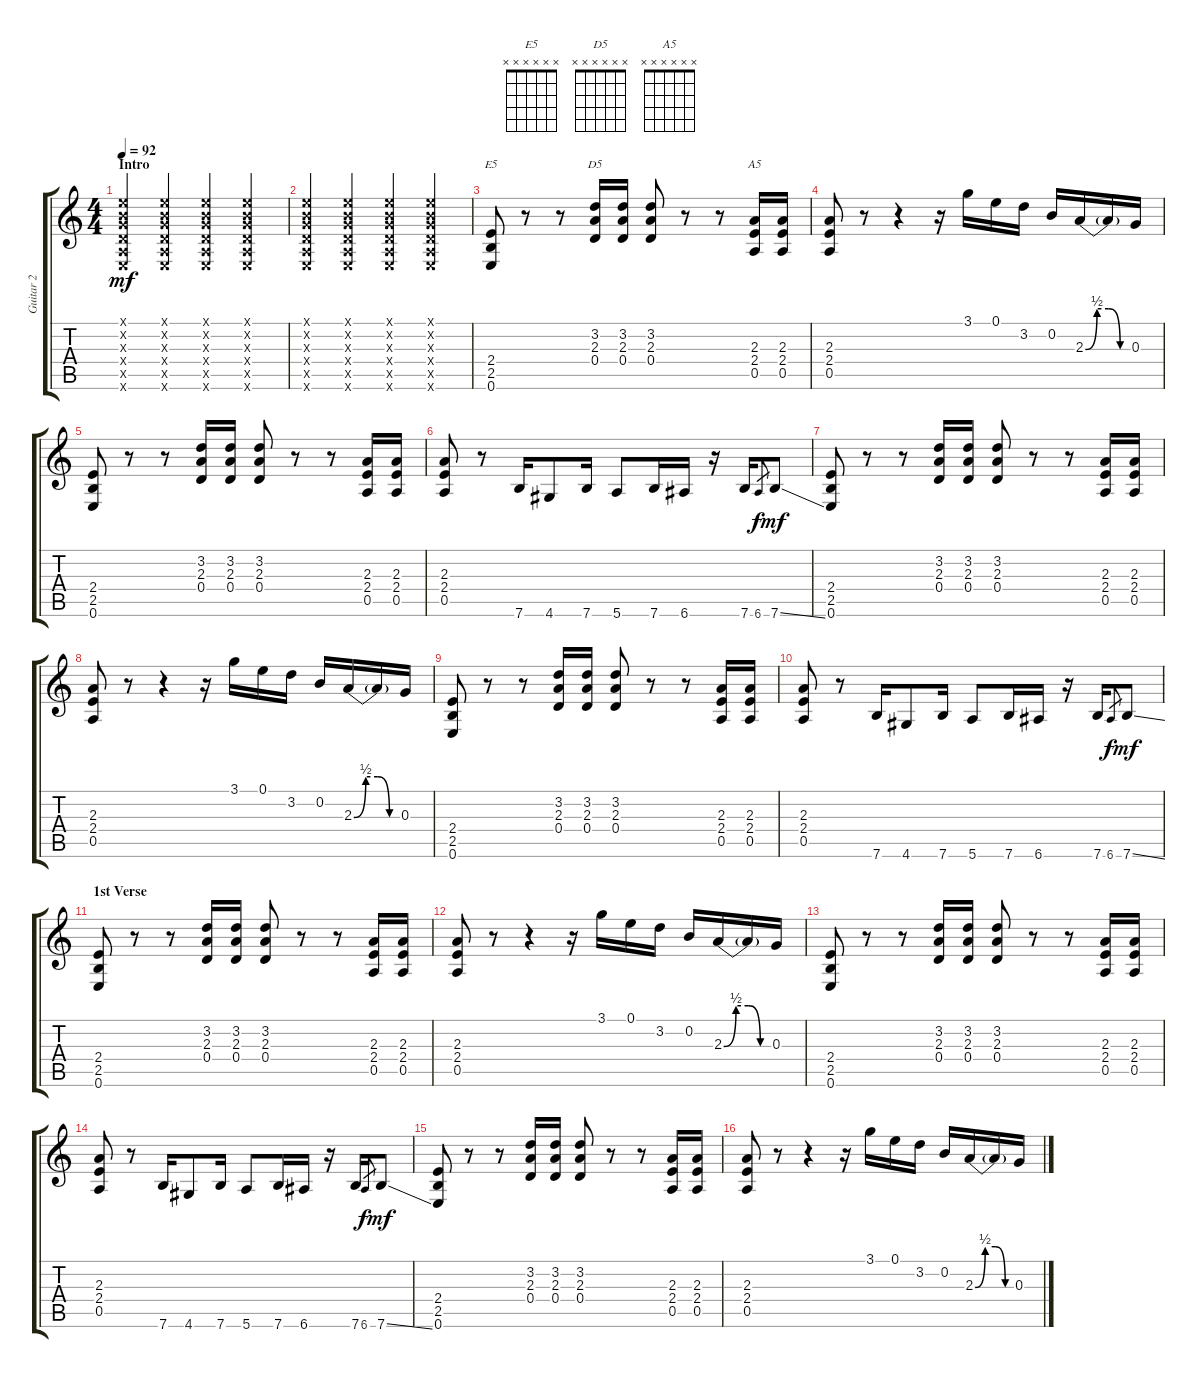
\track ("Guitar 2" "Guitar 2") {instrument overdrivenguitar}
\staff {score tabs}
\tuning (E4 B3 G3 D3 A2 E2) {hide}
\chord ("E5" x x x x x x) {firstfret 0}
\chord ("D5" x x x x x x) {firstfret 0}
\chord ("A5" x x x x x x) {firstfret 0}
\ts (4 4)
\section ("" "Intro")
\tempo 92
\clef g2
\ks c
(0.1{x} 0.2{x} 0.3{x} 0.4{x} 0.5{x} 0.6{x}).4{dy mf instrument overdrivenguitar} (0.1{x} 0.2{x} 0.3{x} 0.4{x} 0.5{x} 0.6{x}).4 (0.1{x} 0.2{x} 0.3{x} 0.4{x} 0.5{x} 0.6{x}).4 (0.1{x} 0.2{x} 0.3{x} 0.4{x} 0.5{x} 0.6{x}).4 |
(0.1{x} 0.2{x} 0.3{x} 0.4{x} 0.5{x} 0.6{x}).4 (0.1{x} 0.2{x} 0.3{x} 0.4{x} 0.5{x} 0.6{x}).4 (0.1{x} 0.2{x} 0.3{x} 0.4{x} 0.5{x} 0.6{x}).4 (0.1{x} 0.2{x} 0.3{x} 0.4{x} 0.5{x} 0.6{x}).4 |
(2.4 2.5 0.6).8{ch "E5"} r.8 r.8 (3.2 2.3 0.4).16{ch "D5"} (3.2 2.3 0.4).16 (3.2 2.3 0.4).8 r.8 r.8 (2.3 2.4 0.5).16{ch "A5"} (2.3 2.4 0.5).16 |
(2.3 2.4 0.5).8 r.8 r.4 r.16 3.1.16 0.1.16 3.2.16 0.2.16 2.3{be (custom 0 0 15 2 30 2 45 0 60 0)}.16 2.3{t}.16 0.3.16 |
(2.4 2.5 0.6).8 r.8 r.8 (3.2 2.3 0.4).16 (3.2 2.3 0.4).16 (3.2 2.3 0.4).8 r.8 r.8 (2.3 2.4 0.5).16 (2.3 2.4 0.5).16 |
(2.3 2.4 0.5).8 r.8 7.6.16 4.6.8 7.6.16 5.6.8 7.6.16 6.6.16 r.16 7.6.16 6.6.8{gr dy f} 7.6{ss}.8{dy mf} |
(2.4 2.5 0.6).8 r.8 r.8 (3.2 2.3 0.4).16 (3.2 2.3 0.4).16 (3.2 2.3 0.4).8 r.8 r.8 (2.3 2.4 0.5).16 (2.3 2.4 0.5).16 |
(2.3 2.4 0.5).8 r.8 r.4 r.16 3.1.16 0.1.16 3.2.16 0.2.16 2.3{be (custom 0 0 15 2 30 2 45 0 60 0)}.16 2.3{t}.16 0.3.16 |
(2.4 2.5 0.6).8 r.8 r.8 (3.2 2.3 0.4).16 (3.2 2.3 0.4).16 (3.2 2.3 0.4).8 r.8 r.8 (2.3 2.4 0.5).16 (2.3 2.4 0.5).16 |
(2.3 2.4 0.5).8 r.8 7.6.16 4.6.8 7.6.16 5.6.8 7.6.16 6.6.16 r.16 7.6.16 6.6.8{gr dy f} 7.6{ss}.8{dy mf} |
\section ("" "1st Verse")
(2.4 2.5 0.6).8 r.8 r.8 (3.2 2.3 0.4).16 (3.2 2.3 0.4).16 (3.2 2.3 0.4).8 r.8 r.8 (2.3 2.4 0.5).16 (2.3 2.4 0.5).16 |
(2.3 2.4 0.5).8 r.8 r.4 r.16 3.1.16 0.1.16 3.2.16 0.2.16 2.3{be (custom 0 0 15 2 30 2 45 0 60 0)}.16 2.3{t}.16 0.3.16 |
(2.4 2.5 0.6).8 r.8 r.8 (3.2 2.3 0.4).16 (3.2 2.3 0.4).16 (3.2 2.3 0.4).8 r.8 r.8 (2.3 2.4 0.5).16 (2.3 2.4 0.5).16 |
(2.3 2.4 0.5).8 r.8 7.6.16 4.6.8 7.6.16 5.6.8 7.6.16 6.6.16 r.16 7.6.16 6.6.8{gr dy f} 7.6{ss}.8{dy mf} |
(2.4 2.5 0.6).8 r.8 r.8 (3.2 2.3 0.4).16 (3.2 2.3 0.4).16 (3.2 2.3 0.4).8 r.8 r.8 (2.3 2.4 0.5).16 (2.3 2.4 0.5).16 |
(2.3 2.4 0.5).8 r.8 r.4 r.16 3.1.16 0.1.16 3.2.16 0.2.16 2.3{be (custom 0 0 15 2 30 2 45 0 60 0)}.16 2.3{t}.16 0.3.16
